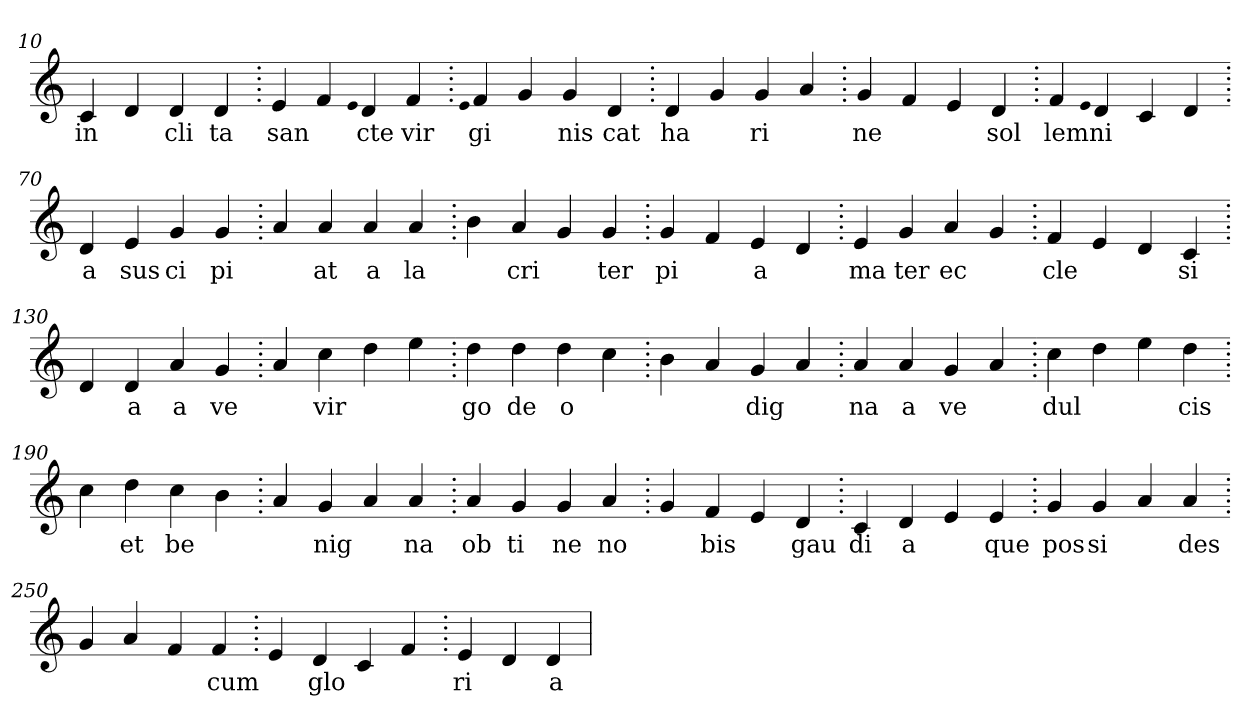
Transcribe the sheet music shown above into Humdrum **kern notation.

**kern	**text
*part1	*part1
*staff1	*staff1
*clefG2	*
=10.	=10.
4c	in
4d	.
4d	cli
4d	ta
=20.	=20.
4e	san
4f	.
qqe	.
4d	cte
4f	vir
=30.	=30.
qqe	.
4f	gi
4g	.
4g	nis
4d	cat
=40.	=40.
4d	ha
4g	.
4g	ri
4a	.
=50.	=50.
4g	ne
4f	.
4e	.
4d	sol
=60.	=60.
4f	lem
qqe	.
4d	ni
4c	.
4d	.
=70.	=70.
4d	a
4e	sus
4g	ci
4g	pi
=80.	=80.
4a	.
4a	at
4a	a
4a	la
=90.	=90.
4b	.
4a	cri
4g	.
4g	ter
=100.	=100.
4g	pi
4f	.
4e	a
4d	.
=110.	=110.
4e	ma
4g	ter
4a	ec
4g	.
=120.	=120.
4f	cle
4e	.
4d	.
4c	si
=130.	=130.
4d	.
4d	a
4a	a
4g	ve
=140.	=140.
4a	.
4cc	vir
4dd	.
4ee	.
=150.	=150.
4dd	go
4dd	de
4dd	o
4cc	.
=160.	=160.
4b	.
4a	.
4g	dig
4a	.
=170.	=170.
4a	na
4a	a
4g	ve
4a	.
=180.	=180.
4cc	dul
4dd	.
4ee	.
4dd	cis
=190.	=190.
4cc	.
4dd	et
4cc	be
4b	.
=200.	=200.
4a	.
4g	nig
4a	.
4a	na
=210.	=210.
4a	ob
4g	ti
4g	ne
4a	no
=220.	=220.
4g	.
4f	bis
4e	.
4d	gau
=230.	=230.
4c	di
4d	a
4e	.
4e	que
=240.	=240.
4g	pos
4g	si
4a	.
4a	des
=250.	=250.
4g	.
4a	.
4f	.
4f	cum
=260.	=260.
4e	.
4d	glo
4c	.
4f	.
=270.	=270.
4e	ri
4d	.
4d	a
=	=
*-	*-
